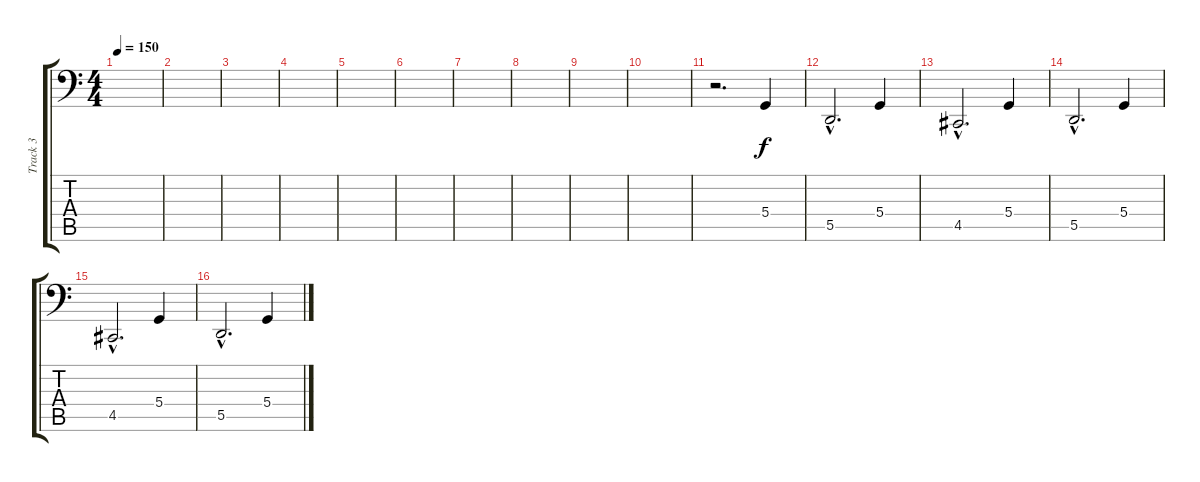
\track ("Track 3" "Track 3") {instrument fx8scifi}
\staff {score tabs}
\tuning (E3 B2 G2 D2 A1 E1) {hide}
\ts (4 4)
\tempo 150
\clef f4
\ks c
|
|
|
|
|
|
|
|
|
|
r.2{d} 5.4.4 |
5.5{hac}.2{d} 5.4.4 |
4.5{hac}.2{d} 5.4.4 |
5.5{hac}.2{d} 5.4.4 |
4.5{hac}.2{d} 5.4.4 |
5.5{hac}.2{d} 5.4.4
